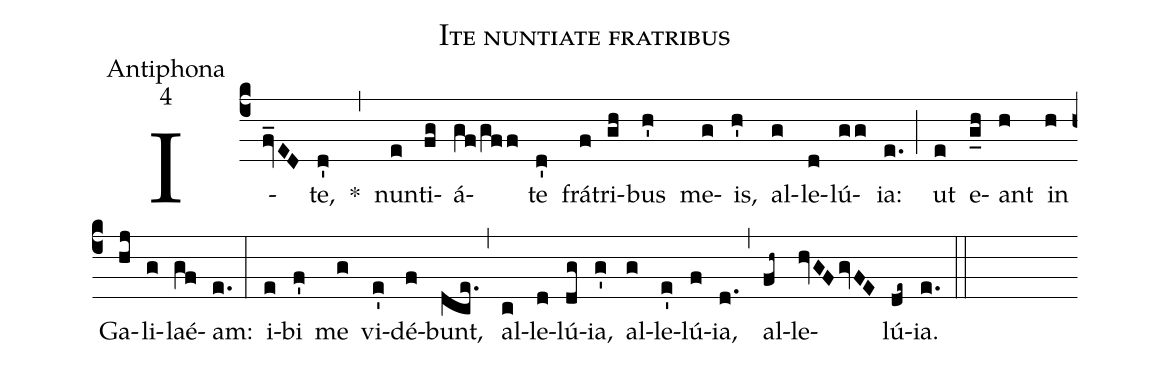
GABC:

name:Ite nuntiate fratribus;
office-part:Antiphona;
mode:4;
%%
(c4) I(fv_ED)te,(d') *(,) nun(e)ti(fg)á(gf/gff)te(d') frá(f)tri(gh)bus(h') me(g)is,(h') al(g)le(d)lú(gg)ia:(e.) (;) ut(e) e(g_h)ant(h) in(h) Ga(hj)li(g)laé(gf)am:(e.) (:) i(e)bi(f') me(g) vi(e')dé(f)bunt,(dce.) (,) al(c)le(d)lú(dg)ia,(g') al(g)le(e')lú(f)ia,(d.) (,) al(fh~)le(hvGF/gvFE)lú(de~)ia.(e.) (::)
